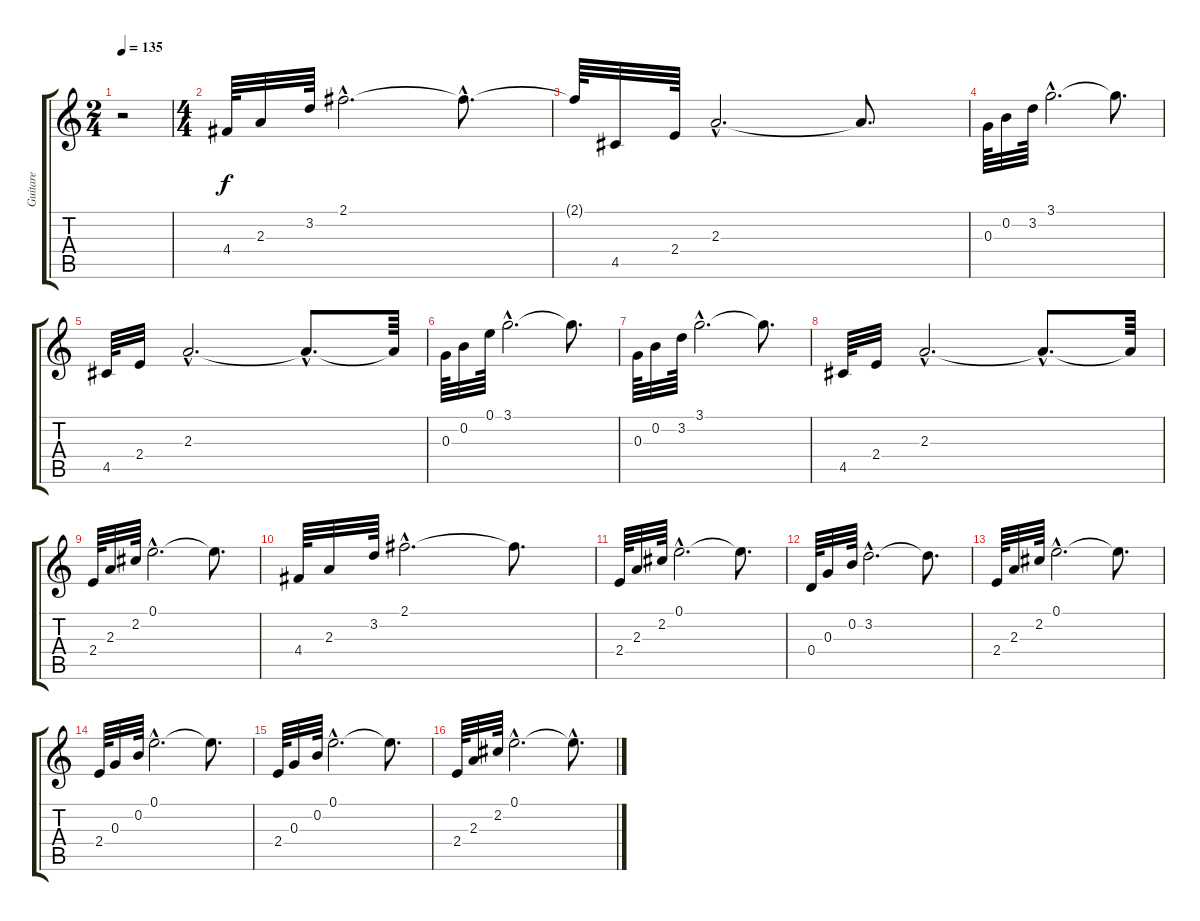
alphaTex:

\track ("Guitare" "Guitare") {instrument acousticguitarnylon}
\staff {score tabs}
\tuning (E4 B3 G3 D3 A2 E2) {hide}
\ts (2 4)
\tempo 135
\clef g2
\ks c
r.2{dy f instrument acousticguitarnylon} |
\ts (4 4)
4.4.64 2.3.32 3.2.64 2.1{hac}.2{d} 2.1{hac t}.8{d} |
2.1{t}.64 4.5.32 2.4.64 2.3{hac}.2{d} 2.3{t}.8{d} |
0.3.64 0.2.32 3.2.64 3.1{hac}.2{d} 3.1{t}.8{d} |
4.5.64 2.4.32 2.3{hac}.2{d} 2.3{hac t}.8{d} 2.3{t}.64 |
0.3.64 0.2.32 0.1.64 3.1{hac}.2{d} 3.1{t}.8{d} |
0.3.64 0.2.32 3.2.64 3.1{hac}.2{d} 3.1{t}.8{d} |
4.5.64 2.4.32 2.3{hac}.2{d} 2.3{hac t}.8{d} 2.3{t}.64 |
2.4.64 2.3.32 2.2.64 0.1{hac}.2{d} 0.1{t}.8{d} |
4.4.64 2.3.32 3.2.64 2.1{hac}.2{d} 2.1{t}.8{d} |
2.4.64 2.3.32 2.2.64 0.1{hac}.2{d} 0.1{t}.8{d} |
0.4.64 0.3.32 0.2.64 3.2{hac}.2{d} 3.2{t}.8{d} |
2.4.64 2.3.32 2.2.64 0.1{hac}.2{d} 0.1{t}.8{d} |
2.4.64 0.3.32 0.2.64 0.1{hac}.2{d} 0.1{t}.8{d} |
2.4.64 0.3.32 0.2.64 0.1{hac}.2{d} 0.1{t}.8{d} |
2.4.64 2.3.32 2.2.64 0.1{hac}.2{d} 0.1{hac t}.8{d}
